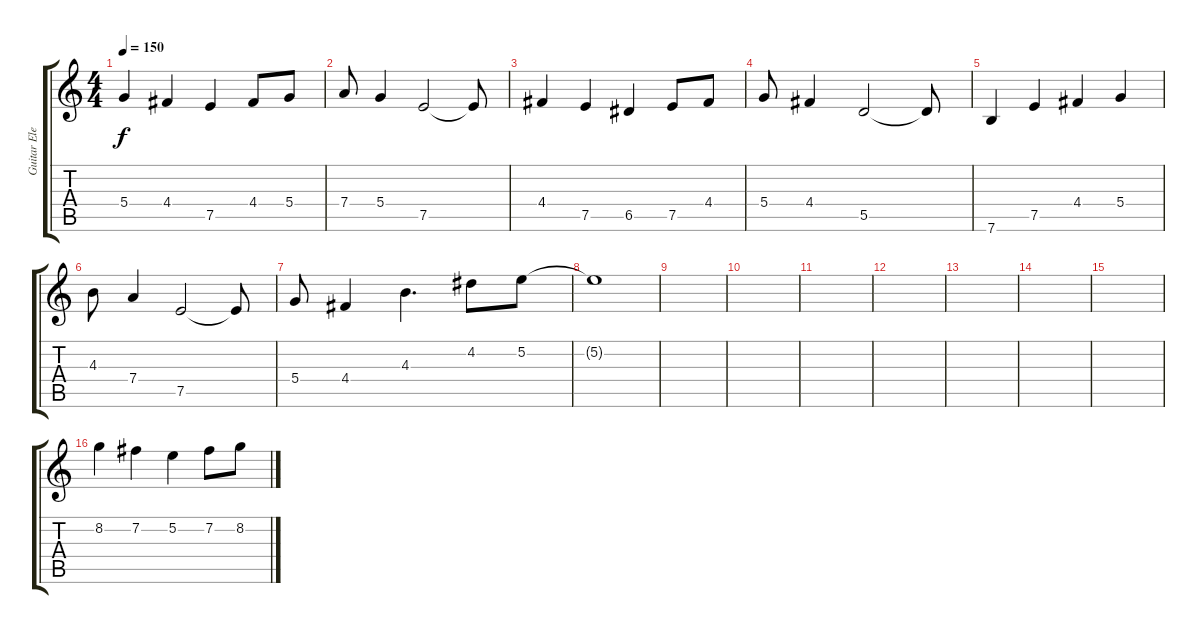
\track ("Guitar Electric" "Guitar Ele") {instrument electricguitarclean}
\staff {score tabs}
\tuning (E4 B3 G3 D3 A2 E2) {hide}
\ts (4 4)
\tempo 150
\clef g2
\ks c
5.4.4{dy f} 4.4.4 7.5.4 4.4.8 5.4.8 |
7.4.8 5.4.4 7.5.2 7.5{t}.8 |
4.4.4 7.5.4 6.5.4 7.5.8 4.4.8 |
5.4.8 4.4.4 5.5.2 5.5{t}.8 |
7.6.4 7.5.4 4.4.4 5.4.4 |
4.3.8 7.4.4 7.5.2 7.5{t}.8 |
5.4.8 4.4.4 4.3.4{d} 4.2.8 5.2.8 |
5.2{t}.1 |
|
|
|
|
|
|
|
8.2.4 7.2.4 5.2.4 7.2.8 8.2.8
